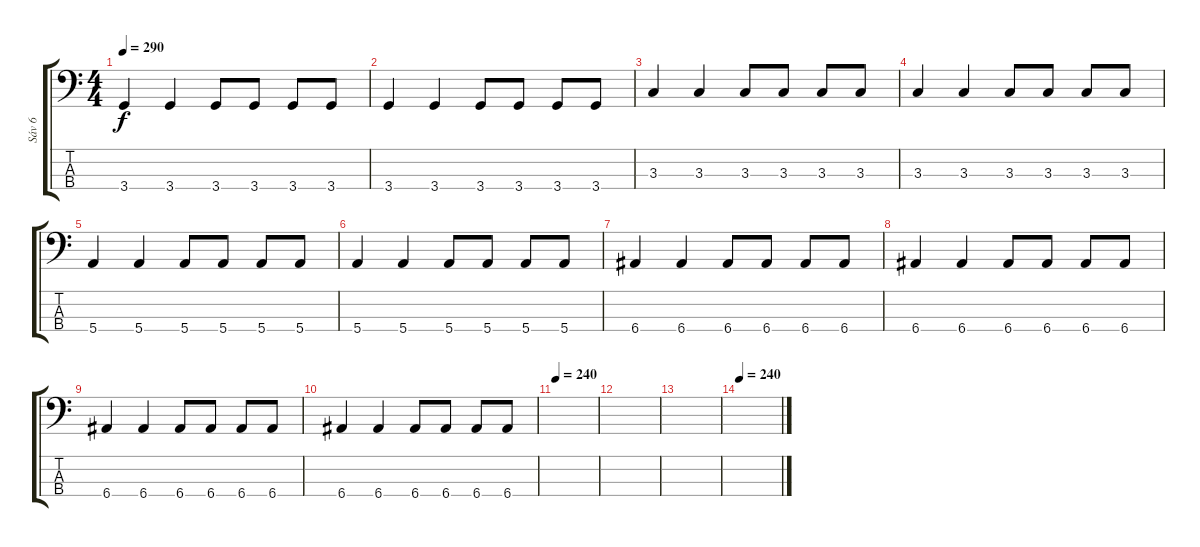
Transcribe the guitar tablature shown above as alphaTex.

\track ("Sáv 6" "Sáv 6") {instrument electricbasspick}
\staff {score tabs}
\tuning (G2 D2 A1 E1) {hide}
\ts (4 4)
\tempo 290
\clef f4
\ks c
3.4.4{dy f} 3.4.4 3.4.8 3.4.8 3.4.8 3.4.8 |
3.4.4 3.4.4 3.4.8 3.4.8 3.4.8 3.4.8 |
3.3.4 3.3.4 3.3.8 3.3.8 3.3.8 3.3.8 |
3.3.4 3.3.4 3.3.8 3.3.8 3.3.8 3.3.8 |
5.4.4 5.4.4 5.4.8 5.4.8 5.4.8 5.4.8 |
5.4.4 5.4.4 5.4.8 5.4.8 5.4.8 5.4.8 |
6.4.4 6.4.4 6.4.8 6.4.8 6.4.8 6.4.8 |
6.4.4 6.4.4 6.4.8 6.4.8 6.4.8 6.4.8 |
6.4.4 6.4.4 6.4.8 6.4.8 6.4.8 6.4.8 |
6.4.4 6.4.4 6.4.8 6.4.8 6.4.8 6.4.8 |
\tempo 240
|
|
|
\tempo 240
